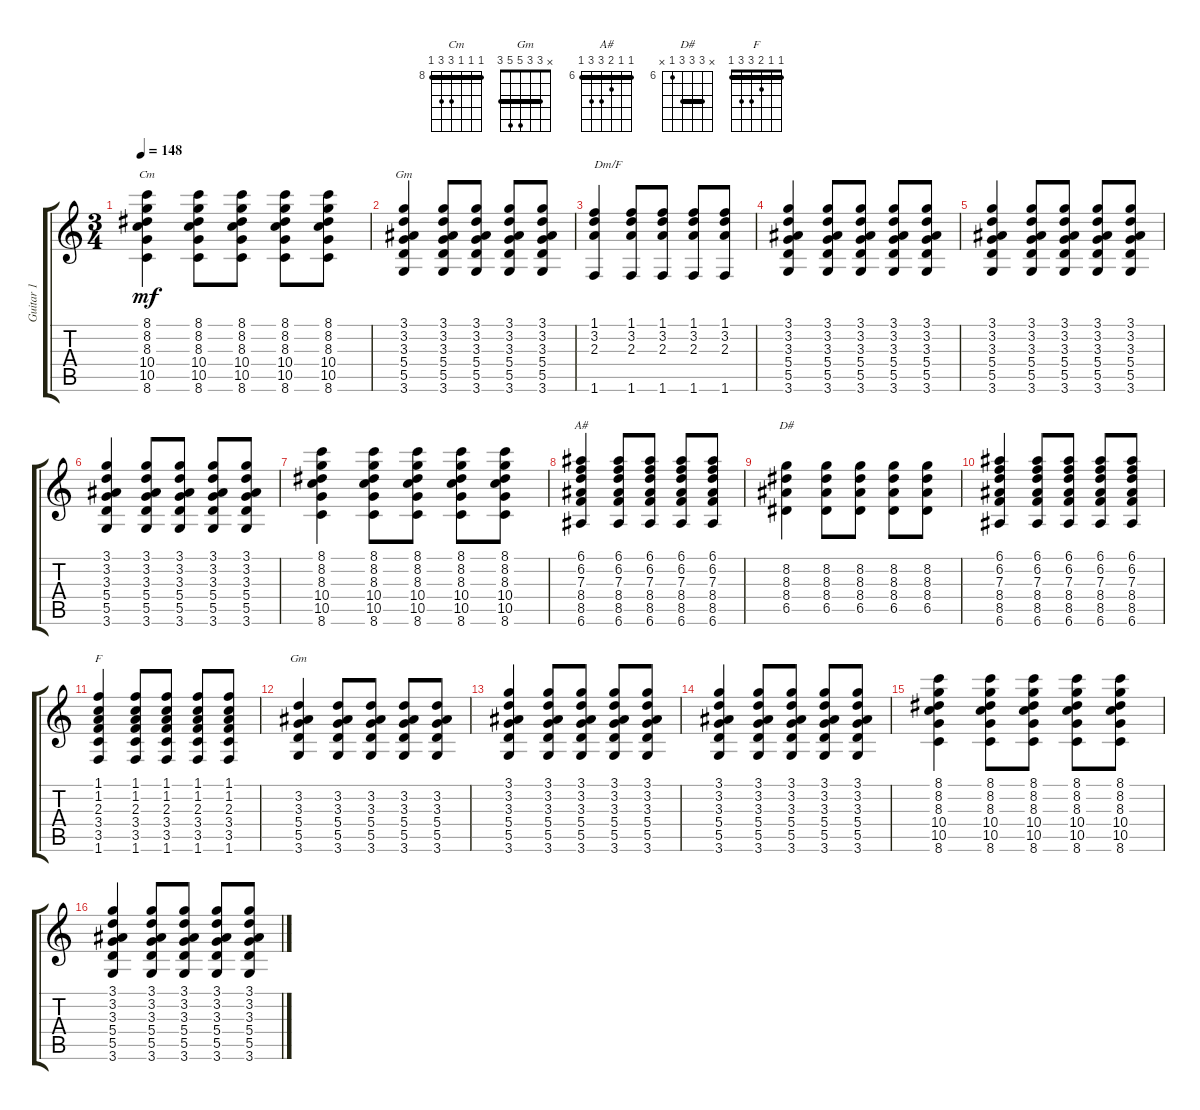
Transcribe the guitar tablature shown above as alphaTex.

\track ("Guitar 1" "Guitar 1") {instrument acousticguitarsteel}
\staff {score tabs}
\tuning (E4 B3 G3 D3 A2 E2) {hide}
\chord ("Cm" 8 8 8 10 10 8) {firstfret 8 barre 8}
\chord ("Gm" 3 3 3 5 5 3) {barre 3}
\chord ("A#" 6 6 7 8 8 6) {firstfret 6 barre 6}
\chord ("D#" x 8 8 8 6 x) {firstfret 6 barre 8}
\chord ("F" 1 1 2 3 3 1) {barre 1}
\chord ("Gm" x 3 3 5 5 3) {barre 3}
\ts (3 4)
\tempo 148
\clef g2
\ks c
(8.1 8.2 8.3 10.4 10.5 8.6).4{ch "Cm" dy mf} (8.1 8.2 8.3 10.4 10.5 8.6).8 (8.1 8.2 8.3 10.4 10.5 8.6).8 (8.1 8.2 8.3 10.4 10.5 8.6).8 (8.1 8.2 8.3 10.4 10.5 8.6).8 |
(3.1 3.2 3.3 5.4 5.5 3.6).4{ch "Gm"} (3.1 3.2 3.3 5.4 5.5 3.6).8 (3.1 3.2 3.3 5.4 5.5 3.6).8 (3.1 3.2 3.3 5.4 5.5 3.6).8 (3.1 3.2 3.3 5.4 5.5 3.6).8 |
(1.1 3.2 2.3 1.6).4{txt "Dm/F"} (1.1 3.2 2.3 1.6).8 (1.1 3.2 2.3 1.6).8 (1.1 3.2 2.3 1.6).8 (1.1 3.2 2.3 1.6).8 |
(3.1 3.2 3.3 5.4 5.5 3.6).4 (3.1 3.2 3.3 5.4 5.5 3.6).8 (3.1 3.2 3.3 5.4 5.5 3.6).8 (3.1 3.2 3.3 5.4 5.5 3.6).8 (3.1 3.2 3.3 5.4 5.5 3.6).8 |
(3.1 3.2 3.3 5.4 5.5 3.6).4 (3.1 3.2 3.3 5.4 5.5 3.6).8 (3.1 3.2 3.3 5.4 5.5 3.6).8 (3.1 3.2 3.3 5.4 5.5 3.6).8 (3.1 3.2 3.3 5.4 5.5 3.6).8 |
(3.1 3.2 3.3 5.4 5.5 3.6).4 (3.1 3.2 3.3 5.4 5.5 3.6).8 (3.1 3.2 3.3 5.4 5.5 3.6).8 (3.1 3.2 3.3 5.4 5.5 3.6).8 (3.1 3.2 3.3 5.4 5.5 3.6).8 |
(8.1 8.2 8.3 10.4 10.5 8.6).4 (8.1 8.2 8.3 10.4 10.5 8.6).8 (8.1 8.2 8.3 10.4 10.5 8.6).8 (8.1 8.2 8.3 10.4 10.5 8.6).8 (8.1 8.2 8.3 10.4 10.5 8.6).8 |
(6.1 6.2 7.3 8.4 8.5 6.6).4{ch "A#"} (6.1 6.2 7.3 8.4 8.5 6.6).8 (6.1 6.2 7.3 8.4 8.5 6.6).8 (6.1 6.2 7.3 8.4 8.5 6.6).8 (6.1 6.2 7.3 8.4 8.5 6.6).8 |
(8.2 8.3 8.4 6.5).4{ch "D#"} (8.2 8.3 8.4 6.5).8 (8.2 8.3 8.4 6.5).8 (8.2 8.3 8.4 6.5).8 (8.2 8.3 8.4 6.5).8 |
(6.1 6.2 7.3 8.4 8.5 6.6).4 (6.1 6.2 7.3 8.4 8.5 6.6).8 (6.1 6.2 7.3 8.4 8.5 6.6).8 (6.1 6.2 7.3 8.4 8.5 6.6).8 (6.1 6.2 7.3 8.4 8.5 6.6).8 |
(1.1 1.2 2.3 3.4 3.5 1.6).4{ch "F"} (1.1 1.2 2.3 3.4 3.5 1.6).8 (1.1 1.2 2.3 3.4 3.5 1.6).8 (1.1 1.2 2.3 3.4 3.5 1.6).8 (1.1 1.2 2.3 3.4 3.5 1.6).8 |
(3.2 3.3 5.4 5.5 3.6).4{ch "Gm"} (3.2 3.3 5.4 5.5 3.6).8 (3.2 3.3 5.4 5.5 3.6).8 (3.2 3.3 5.4 5.5 3.6).8 (3.2 3.3 5.4 5.5 3.6).8 |
(3.1 3.2 3.3 5.4 5.5 3.6).4 (3.1 3.2 3.3 5.4 5.5 3.6).8 (3.1 3.2 3.3 5.4 5.5 3.6).8 (3.1 3.2 3.3 5.4 5.5 3.6).8 (3.1 3.2 3.3 5.4 5.5 3.6).8 |
(3.1 3.2 3.3 5.4 5.5 3.6).4 (3.1 3.2 3.3 5.4 5.5 3.6).8 (3.1 3.2 3.3 5.4 5.5 3.6).8 (3.1 3.2 3.3 5.4 5.5 3.6).8 (3.1 3.2 3.3 5.4 5.5 3.6).8 |
(8.1 8.2 8.3 10.4 10.5 8.6).4 (8.1 8.2 8.3 10.4 10.5 8.6).8 (8.1 8.2 8.3 10.4 10.5 8.6).8 (8.1 8.2 8.3 10.4 10.5 8.6).8 (8.1 8.2 8.3 10.4 10.5 8.6).8 |
(3.1 3.2 3.3 5.4 5.5 3.6).4 (3.1 3.2 3.3 5.4 5.5 3.6).8 (3.1 3.2 3.3 5.4 5.5 3.6).8 (3.1 3.2 3.3 5.4 5.5 3.6).8 (3.1 3.2 3.3 5.4 5.5 3.6).8
